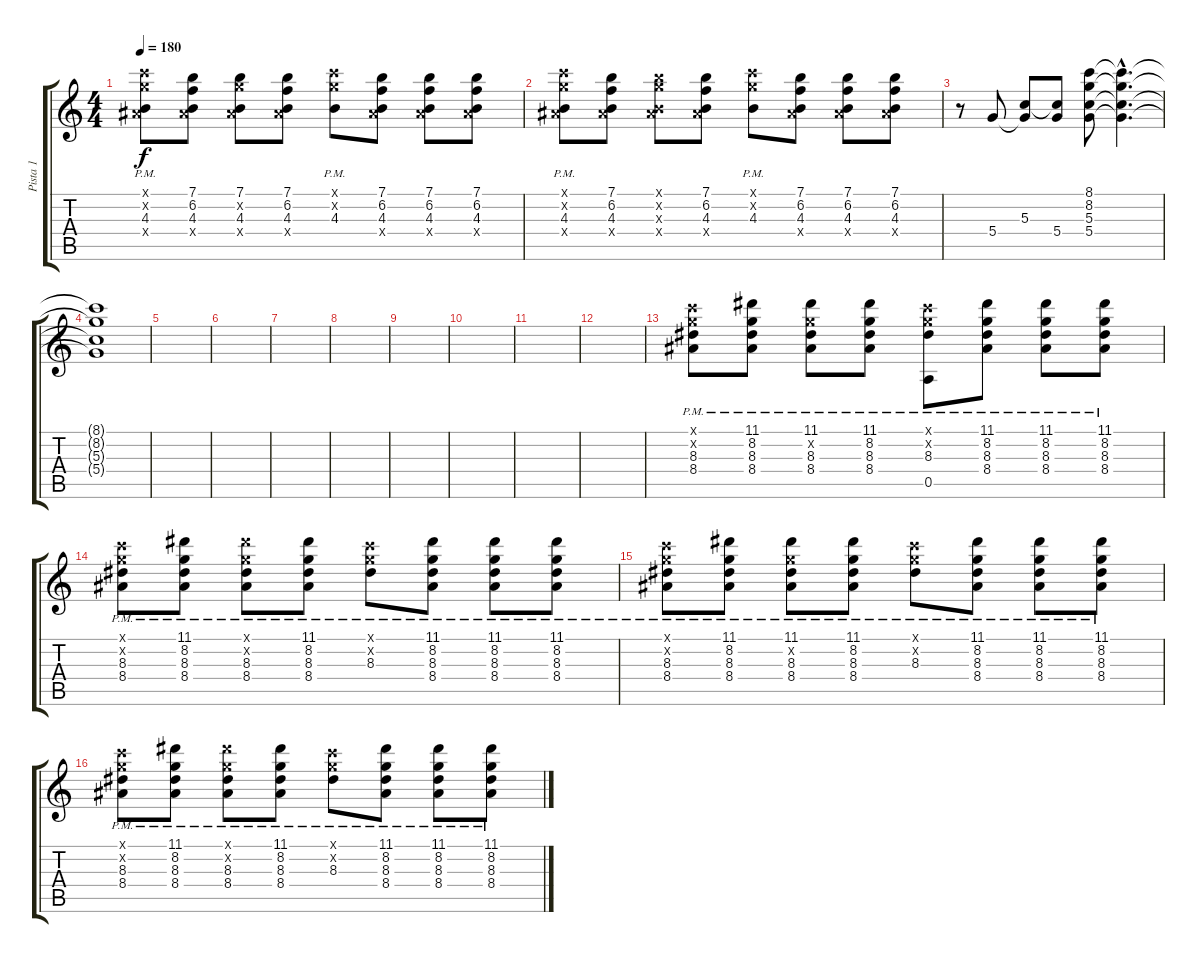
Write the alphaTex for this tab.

\track ("Pista 1" "Pista 1") {instrument distortionguitar}
\staff {score tabs}
\tuning (E4 B3 G3 D3 A2 E2) {hide}
\ts (4 4)
\tempo 180
\clef g2
\ks c
(8.1{x} 8.2{x} 4.3{pm} 8.4{x}).8{dy f} (7.1 6.2 4.3 8.4{x}).8 (7.1 8.2{x} 4.3 8.4{x}).8 (7.1 6.2 4.3 8.4{x}).8 (8.1{x} 8.2{x} 4.3{pm}).8 (7.1 6.2 4.3 8.4{x}).8 (7.1 6.2 4.3 8.4{x}).8 (7.1 6.2 4.3 8.4{x}).8 |
(8.1{x} 8.2{x} 4.3{pm} 8.4{x}).8 (7.1 6.2 4.3 8.4{x}).8 (7.1{x} 8.2{x} 4.3{x} 8.4{x}).8 (7.1 6.2 4.3 8.4{x}).8 (8.1{x} 8.2{x} 4.3{pm}).8 (7.1 6.2 4.3 8.4{x}).8 (7.1 6.2 4.3 8.4{x}).8 (7.1 6.2 4.3 8.4{x}).8 |
r.8 5.4.8 (5.3 5.4{t}).8 (5.3{t} 5.4).8 (8.1 8.2 5.3 5.4).8 (8.1{hac t} 8.2{hac t} 5.3{hac t} 5.4{hac t}).4{d} |
(8.1{t} 8.2{t} 5.3{t} 5.4{t}).1 |
|
|
|
|
|
|
|
|
(8.1{x} 8.2{x} 8.3{pm} 8.4{pm}).8 (11.1 8.2 8.3 8.4{pm}).8 (11.1 8.2{x} 8.3 8.4{pm}).8 (11.1 8.2 8.3 8.4{pm}).8 (8.1{x} 8.2{x} 8.3{pm} 0.5).8 (11.1 8.2 8.3 8.4{pm}).8 (11.1 8.2 8.3 8.4{pm}).8 (11.1 8.2 8.3 8.4{pm}).8 |
(8.1{x} 8.2{x} 8.3{pm} 8.4{pm}).8 (11.1 8.2 8.3 8.4{pm}).8 (11.1{x} 8.2{x} 8.3 8.4{pm}).8 (11.1 8.2 8.3 8.4{pm}).8 (8.1{x} 8.2{x} 8.3{pm}).8 (11.1 8.2 8.3 8.4{pm}).8 (11.1 8.2 8.3 8.4{pm}).8 (11.1 8.2 8.3 8.4{pm}).8 |
(8.1{x} 8.2{x} 8.3{pm} 8.4{pm}).8 (11.1 8.2 8.3 8.4{pm}).8 (11.1 8.2{x} 8.3 8.4{pm}).8 (11.1 8.2 8.3 8.4{pm}).8 (8.1{x} 8.2{x} 8.3{pm}).8 (11.1 8.2 8.3 8.4{pm}).8 (11.1 8.2 8.3 8.4{pm}).8 (11.1 8.2 8.3 8.4{pm}).8 |
(8.1{x} 8.2{x} 8.3{pm} 8.4{pm}).8 (11.1 8.2 8.3 8.4{pm}).8 (11.1{x} 8.2{x} 8.3 8.4{pm}).8 (11.1 8.2 8.3 8.4{pm}).8 (8.1{x} 8.2{x} 8.3{pm}).8 (11.1 8.2 8.3 8.4{pm}).8 (11.1 8.2 8.3 8.4{pm}).8 (11.1 8.2 8.3 8.4{pm}).8
